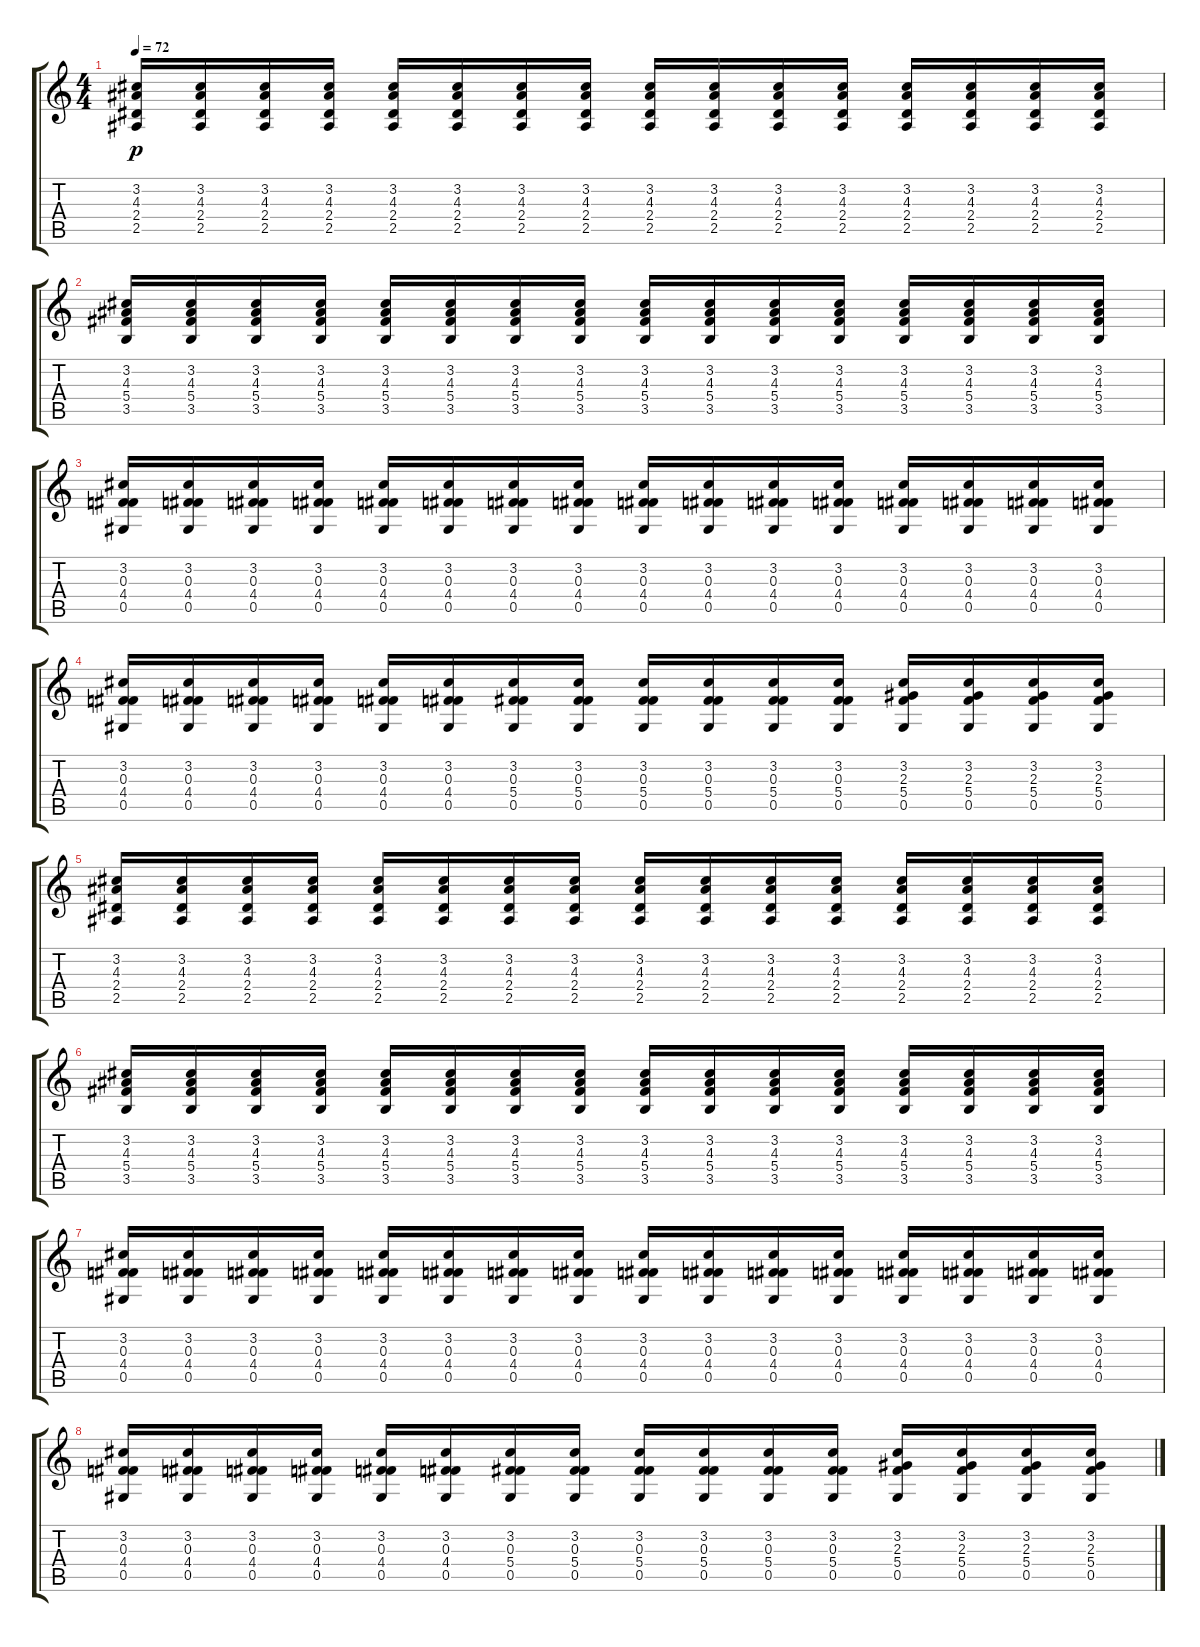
\track "" {instrument distortionguitar}
\staff {score tabs}
\tuning (Eb4 Bb3 Gb3 Db3 Ab2 Db2) {hide}
\ts (4 4)
\tempo 72
\clef g2
\ks c
(3.2 4.3 2.4 2.5).16{dy p} (3.2 4.3 2.4 2.5).16 (3.2 4.3 2.4 2.5).16 (3.2 4.3 2.4 2.5).16 (3.2 4.3 2.4 2.5).16 (3.2 4.3 2.4 2.5).16 (3.2 4.3 2.4 2.5).16 (3.2 4.3 2.4 2.5).16 (3.2 4.3 2.4 2.5).16 (3.2 4.3 2.4 2.5).16 (3.2 4.3 2.4 2.5).16 (3.2 4.3 2.4 2.5).16 (3.2 4.3 2.4 2.5).16 (3.2 4.3 2.4 2.5).16 (3.2 4.3 2.4 2.5).16 (3.2 4.3 2.4 2.5).16 |
(3.2 4.3 5.4 3.5).16 (3.2 4.3 5.4 3.5).16 (3.2 4.3 5.4 3.5).16 (3.2 4.3 5.4 3.5).16 (3.2 4.3 5.4 3.5).16 (3.2 4.3 5.4 3.5).16 (3.2 4.3 5.4 3.5).16 (3.2 4.3 5.4 3.5).16 (3.2 4.3 5.4 3.5).16 (3.2 4.3 5.4 3.5).16 (3.2 4.3 5.4 3.5).16 (3.2 4.3 5.4 3.5).16 (3.2 4.3 5.4 3.5).16 (3.2 4.3 5.4 3.5).16 (3.2 4.3 5.4 3.5).16 (3.2 4.3 5.4 3.5).16 |
(3.2 0.3 4.4 0.5).16 (3.2 0.3 4.4 0.5).16 (3.2 0.3 4.4 0.5).16 (3.2 0.3 4.4 0.5).16 (3.2 0.3 4.4 0.5).16 (3.2 0.3 4.4 0.5).16 (3.2 0.3 4.4 0.5).16 (3.2 0.3 4.4 0.5).16 (3.2 0.3 4.4 0.5).16 (3.2 0.3 4.4 0.5).16 (3.2 0.3 4.4 0.5).16 (3.2 0.3 4.4 0.5).16 (3.2 0.3 4.4 0.5).16 (3.2 0.3 4.4 0.5).16 (3.2 0.3 4.4 0.5).16 (3.2 0.3 4.4 0.5).16 |
(3.2 0.3 4.4 0.5).16 (3.2 0.3 4.4 0.5).16 (3.2 0.3 4.4 0.5).16 (3.2 0.3 4.4 0.5).16 (3.2 0.3 4.4 0.5).16 (3.2 0.3 4.4 0.5).16 (3.2 0.3 5.4 0.5).16 (3.2 0.3 5.4 0.5).16 (3.2 0.3 5.4 0.5).16 (3.2 0.3 5.4 0.5).16 (3.2 0.3 5.4 0.5).16 (3.2 0.3 5.4 0.5).16 (3.2 2.3 5.4 0.5).16 (3.2 2.3 5.4 0.5).16 (3.2 2.3 5.4 0.5).16 (3.2 2.3 5.4 0.5).16 |
(3.2 4.3 2.4 2.5).16 (3.2 4.3 2.4 2.5).16 (3.2 4.3 2.4 2.5).16 (3.2 4.3 2.4 2.5).16 (3.2 4.3 2.4 2.5).16 (3.2 4.3 2.4 2.5).16 (3.2 4.3 2.4 2.5).16 (3.2 4.3 2.4 2.5).16 (3.2 4.3 2.4 2.5).16 (3.2 4.3 2.4 2.5).16 (3.2 4.3 2.4 2.5).16 (3.2 4.3 2.4 2.5).16 (3.2 4.3 2.4 2.5).16 (3.2 4.3 2.4 2.5).16 (3.2 4.3 2.4 2.5).16 (3.2 4.3 2.4 2.5).16 |
(3.2 4.3 5.4 3.5).16 (3.2 4.3 5.4 3.5).16 (3.2 4.3 5.4 3.5).16 (3.2 4.3 5.4 3.5).16 (3.2 4.3 5.4 3.5).16 (3.2 4.3 5.4 3.5).16 (3.2 4.3 5.4 3.5).16 (3.2 4.3 5.4 3.5).16 (3.2 4.3 5.4 3.5).16 (3.2 4.3 5.4 3.5).16 (3.2 4.3 5.4 3.5).16 (3.2 4.3 5.4 3.5).16 (3.2 4.3 5.4 3.5).16 (3.2 4.3 5.4 3.5).16 (3.2 4.3 5.4 3.5).16 (3.2 4.3 5.4 3.5).16 |
(3.2 0.3 4.4 0.5).16 (3.2 0.3 4.4 0.5).16 (3.2 0.3 4.4 0.5).16 (3.2 0.3 4.4 0.5).16 (3.2 0.3 4.4 0.5).16 (3.2 0.3 4.4 0.5).16 (3.2 0.3 4.4 0.5).16 (3.2 0.3 4.4 0.5).16 (3.2 0.3 4.4 0.5).16 (3.2 0.3 4.4 0.5).16 (3.2 0.3 4.4 0.5).16 (3.2 0.3 4.4 0.5).16 (3.2 0.3 4.4 0.5).16 (3.2 0.3 4.4 0.5).16 (3.2 0.3 4.4 0.5).16 (3.2 0.3 4.4 0.5).16 |
(3.2 0.3 4.4 0.5).16 (3.2 0.3 4.4 0.5).16 (3.2 0.3 4.4 0.5).16 (3.2 0.3 4.4 0.5).16 (3.2 0.3 4.4 0.5).16 (3.2 0.3 4.4 0.5).16 (3.2 0.3 5.4 0.5).16 (3.2 0.3 5.4 0.5).16 (3.2 0.3 5.4 0.5).16 (3.2 0.3 5.4 0.5).16 (3.2 0.3 5.4 0.5).16 (3.2 0.3 5.4 0.5).16 (3.2 2.3 5.4 0.5).16 (3.2 2.3 5.4 0.5).16 (3.2 2.3 5.4 0.5).16 (3.2 2.3 5.4 0.5).16
